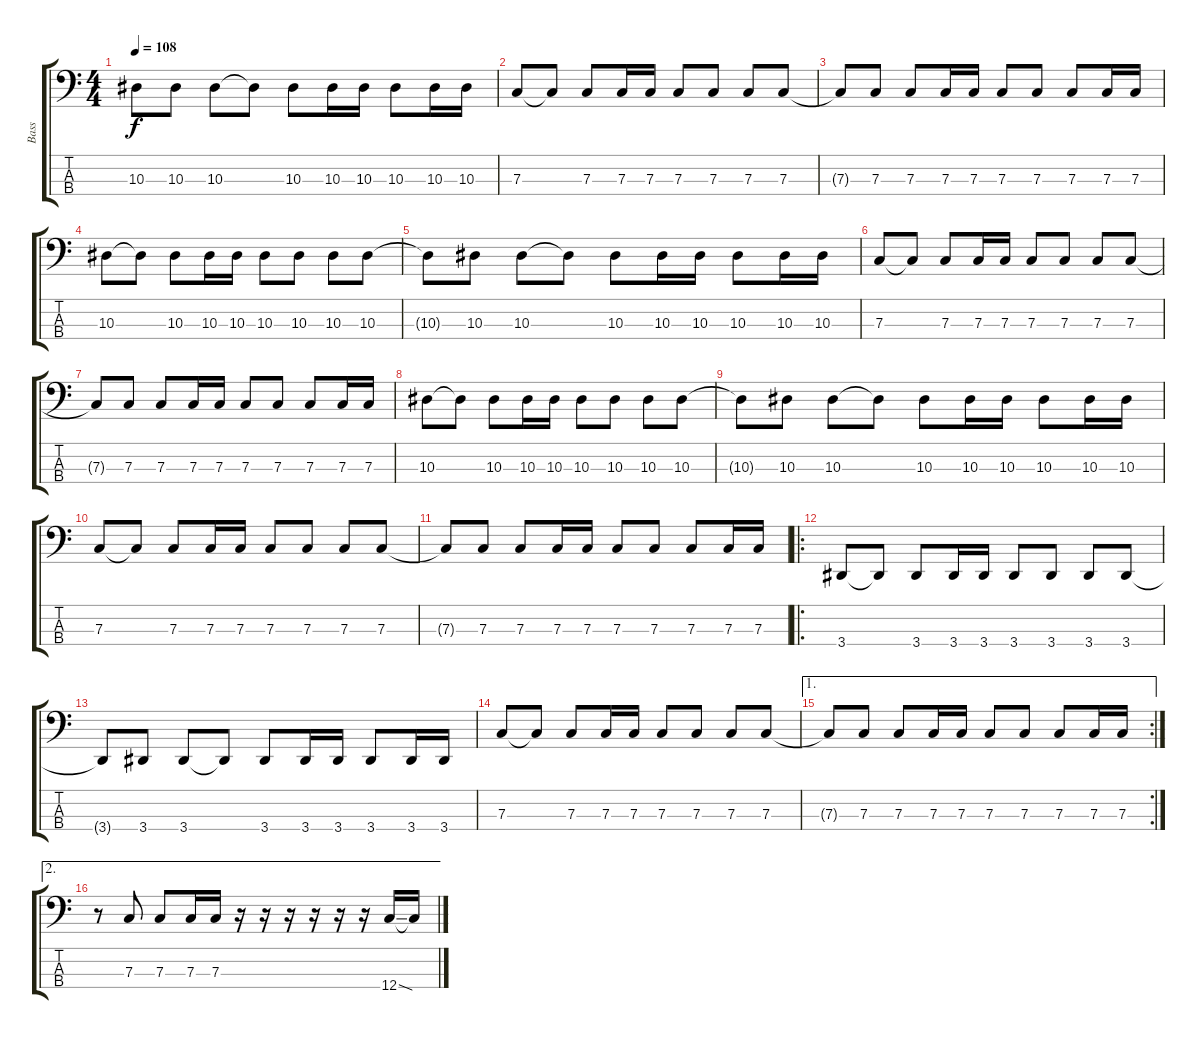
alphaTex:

\track ("Bass" "Bass") {instrument electricbassfinger}
\staff {score tabs}
\tuning (Eb2 Bb1 F1 C1) {hide}
\ts (4 4)
\tempo 108
\clef f4
\ks c
10.3{t}.8{dy f} 10.3.8 10.3.8 10.3{t}.8 10.3.8 10.3.16 10.3.16 10.3.8 10.3.16 10.3.16 |
7.3.8 7.3{t}.8 7.3.8 7.3.16 7.3.16 7.3.8 7.3.8 7.3.8 7.3.8 |
7.3{t}.8 7.3.8 7.3.8 7.3.16 7.3.16 7.3.8 7.3.8 7.3.8 7.3.16 7.3.16 |
10.3.8 10.3{t}.8 10.3.8 10.3.16 10.3.16 10.3.8 10.3.8 10.3.8 10.3.8 |
10.3{t}.8 10.3.8 10.3.8 10.3{t}.8 10.3.8 10.3.16 10.3.16 10.3.8 10.3.16 10.3.16 |
7.3.8 7.3{t}.8 7.3.8 7.3.16 7.3.16 7.3.8 7.3.8 7.3.8 7.3.8 |
7.3{t}.8 7.3.8 7.3.8 7.3.16 7.3.16 7.3.8 7.3.8 7.3.8 7.3.16 7.3.16 |
10.3.8 10.3{t}.8 10.3.8 10.3.16 10.3.16 10.3.8 10.3.8 10.3.8 10.3.8 |
10.3{t}.8 10.3.8 10.3.8 10.3{t}.8 10.3.8 10.3.16 10.3.16 10.3.8 10.3.16 10.3.16 |
7.3.8 7.3{t}.8 7.3.8 7.3.16 7.3.16 7.3.8 7.3.8 7.3.8 7.3.8 |
7.3{t}.8 7.3.8 7.3.8 7.3.16 7.3.16 7.3.8 7.3.8 7.3.8 7.3.16 7.3.16 |
\ro
3.4.8 3.4{t}.8 3.4.8 3.4.16 3.4.16 3.4.8 3.4.8 3.4.8 3.4.8 |
3.4{t}.8 3.4.8 3.4.8 3.4{t}.8 3.4.8 3.4.16 3.4.16 3.4.8 3.4.16 3.4.16 |
7.3.8 7.3{t}.8 7.3.8 7.3.16 7.3.16 7.3.8 7.3.8 7.3.8 7.3.8 |
\ae 1
\rc 2
7.3{t}.8 7.3.8 7.3.8 7.3.16 7.3.16 7.3.8 7.3.8 7.3.8 7.3.16 7.3.16 |
\ae 2
r.8 7.3.8 7.3.8 7.3.16 7.3.16 r.16 r.16 r.16 r.16 r.16 r.16 12.4{ss}.16 12.4{t}.16
